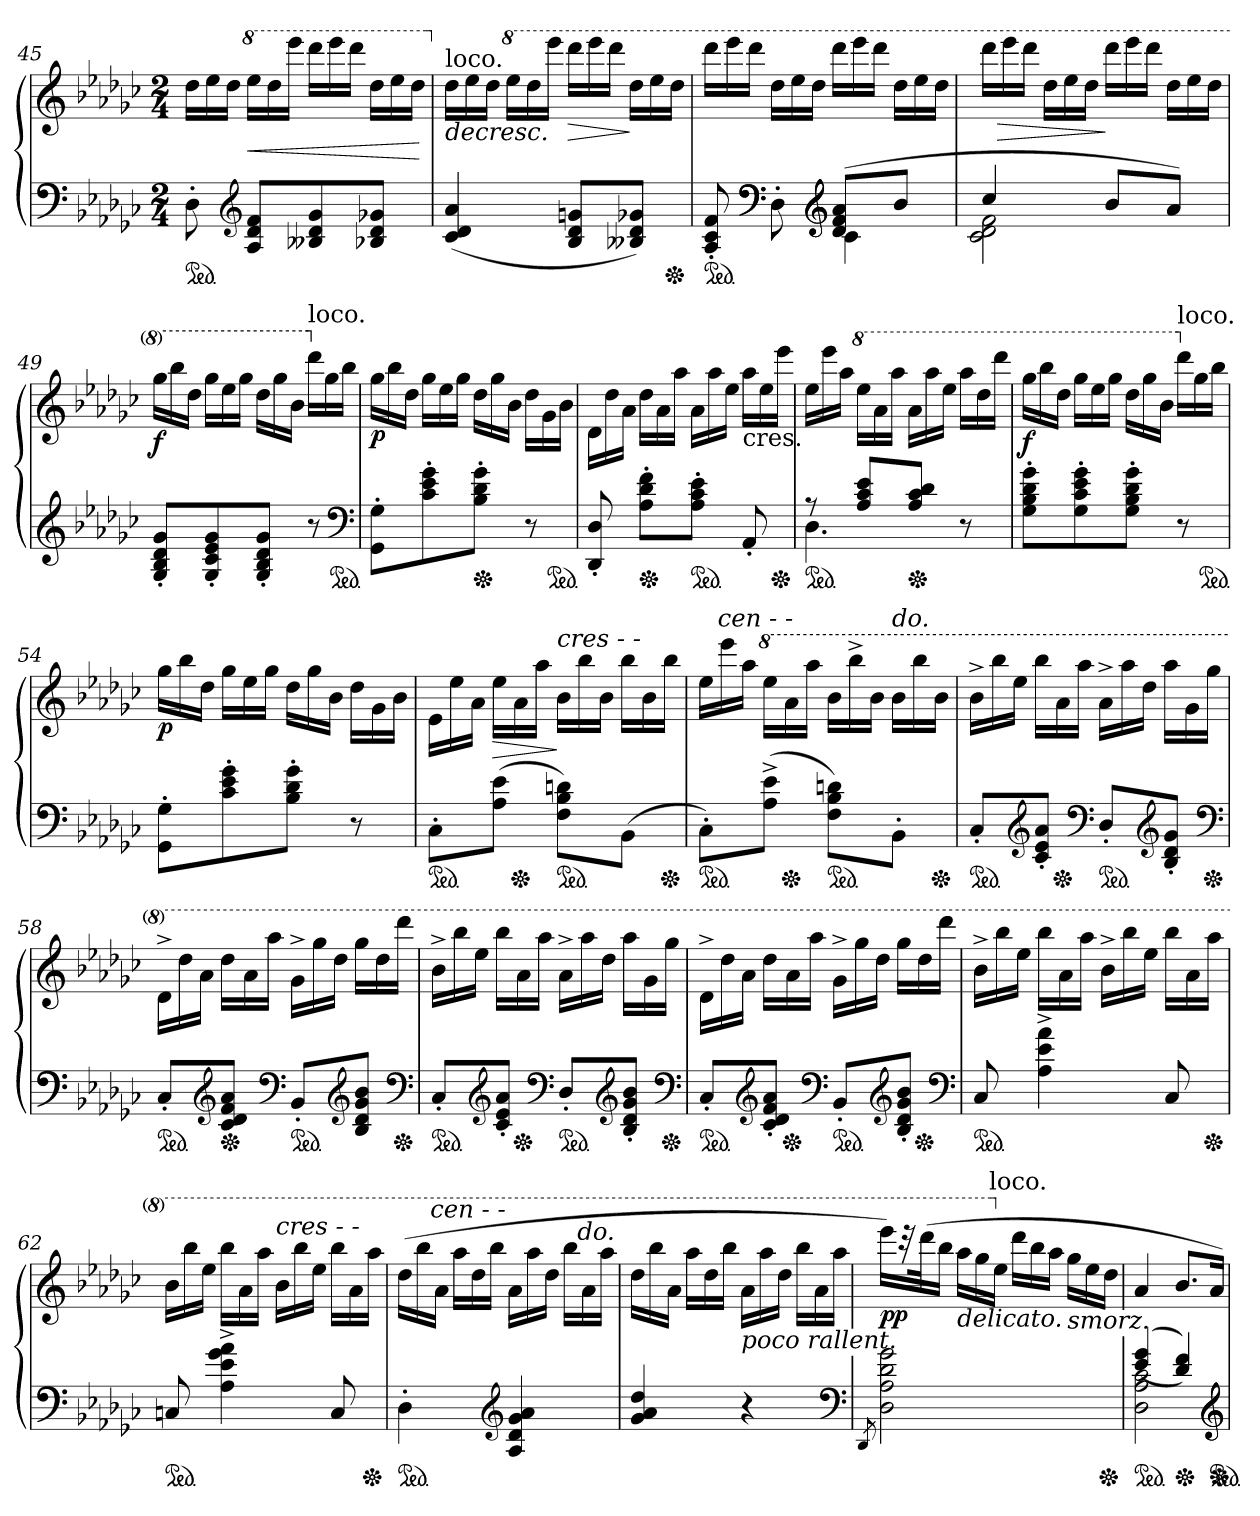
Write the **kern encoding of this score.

**kern	**kern	**dynam
*part1	*part1	*part1
*staff2	*staff1	*staff1/2
*clefF4	*clefG2	*
*k[b-e-a-d-g-c-]	*k[b-e-a-d-g-c-]	*
*M2/4	*M2/4	*
*	*Xtuplet	*
*ped	*	*
=45	=45	=45
8D-'	24dd-LL	.
.	24ee-	.
.	24dd-JJ	.
*clefG2	*	*
*	*8va	*
8A- 8d- 8fL	24eee-LL	<
.	24ddd-	.
.	24eeee-JJ	.
8B--X 8d- 8g-	24dddd-LL	.
.	24eeee-	.
.	24dddd-JJ	.
8B-X 8d- 8g-XJ	24ddd-LL	.
.	24eee-	.
.	24ddd-JJ	.
.	.	[
=46	=46	=46
*	*X8va	*
!	!LO:TX:a:t=loco.	!
!	!	!LO:HP:b
(>4c- 4d- 4a-	24dd-LL	>
.	24ee-	.
.	24dd-JJ	.
*	*8va	*
.	24eee-LL	.
.	24ddd-	.
.	24eeee-JJ	.
!	!	!LO:HP:b
8B- 8d- 8gnL	24dddd-LL	>
.	24eeee-	.
.	24dddd-JJ	.
8B--X 8d- 8g-XJ)	24ddd-LL	]
.	24eee-	.
*Xped	*	*
.	24ddd-JJ	]
=47	=47	=47
*^	*	*
*ped	*	*	*
8ryy	8A-' 8c-' 8f'	24dddd-LL	.
.	.	24eeee-	.
.	.	24dddd-JJ	.
*clefF4	*	*	*
8ryy	8D-'	24ddd-LL	.
.	.	24eee-	.
.	.	24ddd-JJ	.
*clefG2	*	*	*
(8d-/ 8f/ 8a-/L	4c-\	24dddd-LL	.
.	.	24eeee-	.
.	.	24dddd-JJ	.
8b-J	.	24ddd-LL	.
.	.	24eee-	.
.	.	24ddd-JJ	.
=48	=48	=48	=48
4cc-	2c- 2d- 2f	24dddd-LL	.
!	!	!	!LO:HP:b
.	.	24eeee-	>
.	.	24dddd-JJ	.
.	.	24ddd-LL	.
.	.	24eee-	.
.	.	24ddd-JJ	.
8b-L	.	24dddd-LL	]
.	.	24eeee-	.
.	.	24dddd-JJ	.
8a-J)	.	24ddd-LL	.
.	.	24eee-	.
.	.	24ddd-JJ	.
*v	*v	*	*
=49	=49	=49
!	!	!LO:DY:b
8G-' 8B-' 8d-' 8g-'L	24ggg-LL	f
.	24bbb-	.
.	24ddd-JJ	.
8G-' 8c-' 8e-' 8g-'	24ggg-LL	.
.	24eee-	.
.	24ggg-JJ	.
8G-' 8B-' 8d-' 8g-'J	24ddd-LL	.
.	24ggg-	.
.	24bb-JJ	.
*	*X8va	*
!	!LO:TX:a:t=loco.	!
8r	24ddd-LL	.
.	24gg-	.
.	24bb-JJ	.
*clefF4	*	*
*ped	*	*
=50	=50	=50
!	!	!LO:DY:b
8GG-' 8G-'L	24gg-LL	p
.	24bb-	.
.	24dd-JJ	.
8c-' 8e-' 8g-'	24gg-LL	.
.	24ee-	.
.	24gg-JJ	.
*Xped	*	*
8B-' 8d-' 8g-'J	24dd-LL	.
.	24gg-	.
.	24b-JJ	.
8r	24dd-LL	.
.	24g-	.
.	24b-JJ	.
*ped	*	*
=51	=51	=51
8DD-' 8D-'	24d-\LL	.
.	24dd-	.
.	24a-JJ	.
*Xped	*	*
8A-' 8d-' 8f'L	24dd-LL	.
.	24a-	.
.	24aa-JJ	.
*ped	*	*
8A-' 8c-' 8e-'J	24a-LL	.
.	24aa-	.
.	24ee-JJ	.
!	!LO:TX:b:t=cres.	!
8AA-'	24aa-LL	.
.	24ee-	.
*Xped	*	*
.	24eee-JJ	.
=52	=52	=52
*^	*	*
*ped	*	*	*
8rA	4.D-	24ee-LL	.
.	.	24eee-	.
.	.	24aa-JJ	.
*	*	*8va	*
8A- 8c- 8e-L	.	24eee-LL	.
.	.	24aa-	.
.	.	24aaa-JJ	.
*Xped	*	*	*
8A- 8c- 8d-J	.	24aa-LL	.
.	.	24aaa-	.
.	.	24eee-JJ	.
8ryy	8r	24aaa-LL	.
.	.	24ddd-	.
.	.	24dddd-JJ	.
*v	*v	*	*
=53	=53	=53
!	!	!LO:DY:b
8G-' 8B-' 8d-' 8g-'L	24ggg-LL	f
.	24bbb-	.
.	24ddd-JJ	.
8G-' 8c-' 8e-' 8g-'	24ggg-LL	.
.	24eee-	.
.	24ggg-JJ	.
8G-' 8B-' 8d-' 8g-'J	24ddd-LL	.
.	24ggg-	.
.	24bb-JJ	.
*	*X8va	*
!	!LO:TX:a:t=loco.	!
8r	24ddd-LL	.
.	24gg-	.
.	24bb-JJ	.
*ped	*	*
=54	=54	=54
!	!	!LO:DY:b
8GG-' 8G-'L	24gg-LL	p
.	24bb-	.
.	24dd-JJ	.
8c-' 8e-' 8g-'	24gg-LL	.
.	24ee-	.
.	24gg-JJ	.
8B-' 8d-' 8g-'J	24dd-LL	.
.	24gg-	.
.	24b-JJ	.
8r	24dd-LL	.
.	24g-	.
.	24b-JJ	.
=55	=55	=55
*ped	*	*
8C-'L	24e-\LL	.
.	24ee-	.
.	24a-JJ	.
!	!	!LO:HP:b
(8A- 8e-J	24ee-LL	>
*Xped	*	*
.	24a-	.
.	24aa-JJ	.
!	!LO:TX:a:i:t=cres - -	!
*ped	*	*
8F 8B- 8dnL)	24b-LL	]
.	24bb-	.
.	24b-JJ	.
(8BB-J	24bb-LL	.
.	24b-	.
*Xped	*	*
.	24bb-JJ	.
=56	=56	=56
*ped	*	*
8C-'L)	24ee-LL	.
!	!LO:TX:a:i:t=cen - -	!
.	24eee-	.
.	24aa-JJ	.
*	*8va	*
(8A-^< 8e-^<J	24eee-LL	.
*Xped	*	*
.	24aa-	.
.	24aaa-JJ	.
*ped	*	*
8F 8B- 8dnL)	24bb-LL	.
.	24bbb-^	.
.	24bb-JJ	.
!	!LO:TX:a:i:t=do.	!
8BB-'J	24bb-LL	.
.	24bbb-	.
*Xped	*	*
.	24bb-JJ	.
=57	=57	=57
*ped	*	*
8C-'L	24bb-^<LL	.
.	24bbb-	.
.	24eee-JJ	.
*clefG2	*	*
8c-' 8e-' 8a-'J	24bbb-LL	.
*Xped	*	*
.	24aa-	.
.	24aaa-JJ	.
*clefF4	*	*
*ped	*	*
8D-'L	24aa-^<LL	.
.	24aaa-	.
.	24ddd-JJ	.
*clefG2	*	*
8B-' 8d-' 8g-'J	24aaa-LL	.
.	24gg-	.
*Xped	*	*
.	24ggg-JJ	.
*clefF4	*	*
=58	=58	=58
*ped	*	*
8C-'L	24dd-^<\LL	.
.	24ddd-	.
.	24aa-JJ	.
*clefG2	*	*
*Xped	*	*
8c- 8d- 8f 8a-J	24ddd-LL	.
.	24aa-	.
.	24aaa-JJ	.
*clefF4	*	*
*ped	*	*
8BB-'L	24gg-^<LL	.
.	24ggg-	.
.	24ddd-JJ	.
*clefG2	*	*
8B- 8d- 8g- 8b-J	24ggg-LL	.
.	24ddd-	.
*Xped	*	*
.	24dddd-JJ	.
*clefF4	*	*
=59	=59	=59
*ped	*	*
8C-'L	24bb-^<LL	.
.	24bbb-	.
.	24eee-JJ	.
*clefG2	*	*
8c-' 8e-' 8a-'J	24bbb-LL	.
*Xped	*	*
.	24aa-	.
.	24aaa-JJ	.
*clefF4	*	*
*ped	*	*
8D-'L	24aa-^<LL	.
.	24aaa-	.
.	24ddd-JJ	.
*clefG2	*	*
8B-' 8d-' 8g-' 8b-'J	24aaa-LL	.
.	24gg-	.
*Xped	*	*
.	24ggg-JJ	.
*clefF4	*	*
=60	=60	=60
*ped	*	*
8C-'L	24dd-^<\LL	.
.	24ddd-	.
.	24aa-JJ	.
*clefG2	*	*
8c-' 8d-' 8f' 8a-'J	24ddd-LL	.
*Xped	*	*
.	24aa-	.
.	24aaa-JJ	.
*clefF4	*	*
*ped	*	*
8BB-'L	24gg-^<LL	.
.	24ggg-	.
.	24ddd-JJ	.
*clefG2	*	*
8B-' 8d-' 8g-' 8b-'J	24ggg-LL	.
*Xped	*	*
.	24ddd-	.
.	24dddd-JJ	.
*clefF4	*	*
=61	=61	=61
*ped	*	*
8C-	24bb-^<LL	.
.	24bbb-	.
.	24eee-JJ	.
4A-^< 4e-^< 4a-^<	24bbb-LL	.
.	24aa-	.
.	24aaa-JJ	.
.	24bb-^<LL	.
.	24bbb-	.
.	24eee-JJ	.
8C-	24bbb-LL	.
.	24aa-	.
*Xped	*	*
.	24aaa-JJ	.
=62	=62	=62
*ped	*	*
8Cn	24bb-LL	.
.	24bbb-	.
.	24eee-JJ	.
4A-^< 4e-^< 4g-^< 4a-^<	24bbb-LL	.
.	24aa-	.
.	24aaa-JJ	.
!	!LO:TX:a:i:t=cres - -	!
.	24bb-LL	.
.	24bbb-	.
.	24eee-JJ	.
8C	24bbb-LL	.
.	24aa-	.
*Xped	*	*
.	24aaa-JJ	.
=63	=63	=63
*ped	*	*
4D-'	(>24ddd-LL	.
.	24bbb-	.
!	!LO:TX:a:i:t=cen - -	!
.	24aa-JJ	.
.	24aaa-LL	.
.	24ddd-	.
.	24bbb-JJ	.
*clefG2	*	*
4A- 4d- 4g- 4a-	24aa-LL	.
.	24aaa-	.
.	24ddd-JJ	.
.	24bbb-LL	.
!	!LO:TX:a:i:t=do.	!
.	24aa-	.
.	24aaa-JJ	.
=64	=64	=64
4g- 4a- 4dd-	24ddd-LL	.
.	24bbb-	.
.	24aa-JJ	.
.	24aaa-LL	.
.	24ddd-	.
.	24bbb-JJ	.
!	!LO:TX:b:i:t=poco rallent.	!
4r	24aa-LL	.
.	24aaa-	.
.	24ddd-JJ	.
.	24bbb-LL	.
.	24aa-	.
.	24aaa-JJ	.
*clefF4	*	*
=65	=65	=65
8qDD-/	.	.
!	!	!LO:DY:b
2D- 2A- 2d- 2g-	24eeee-LL)	pp
.	48r	.
.	(48dddd-K	.
.	24bbb-JJ	.
!	!LO:TX:b:i:t=delicato.	!
.	24aaa-LL	.
.	24ggg-	.
*	*X8va	*
!	!LO:TX:a:t=loco.	!
.	24ee-JJ	.
.	24ddd-LL	.
.	24bb-	.
.	24aa-JJ	.
!	!LO:TX:b:i:t=smorz.	!
.	24gg-LL	.
.	24ee-	.
*Xped	*	*
.	24dd-JJ	.
=66	=66	=66
*^	*	*
!LO:TX:b:t=dwa łuki	!	!	!
*ped	*	*	*
(<(>4e- 4g-	2D- 2A- 2c-	4a-	.
*Xped	*	*	*
4d- 4f))	.	8.b-L	.
*ped	*	*	*
*Xped	*	*	*
.	.	16a-Jk)	.
*v	*v	*	*
*clefG2	*	*
=	=	=
*-	*-	*-
